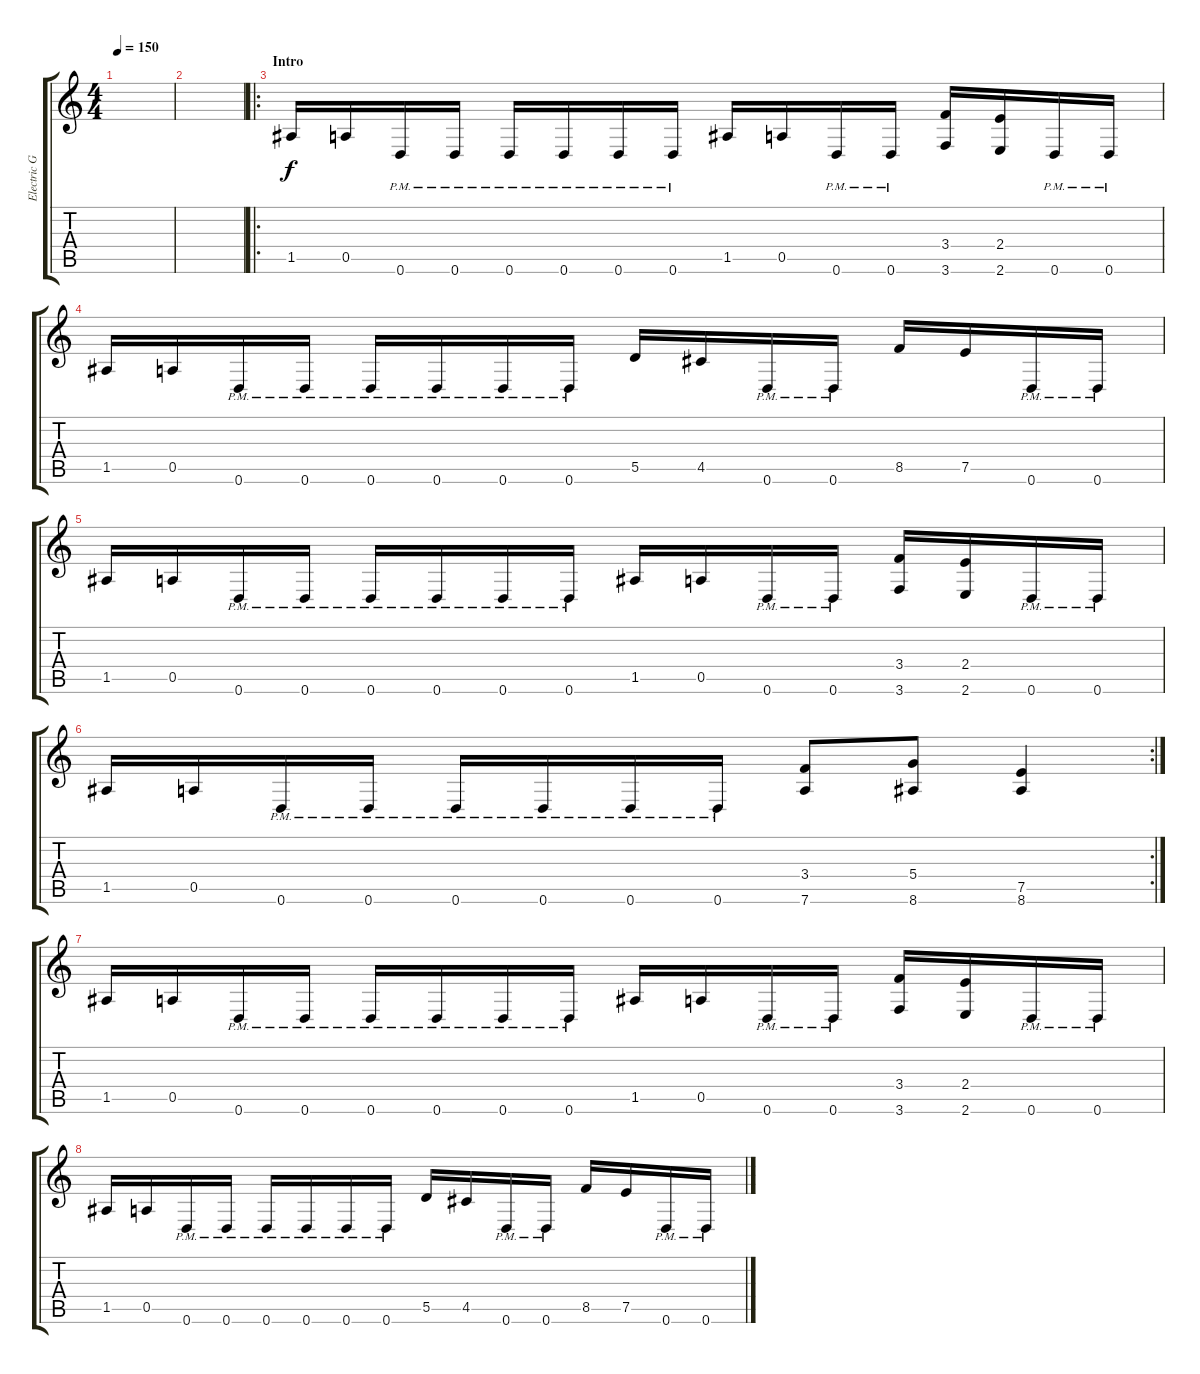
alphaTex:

\track ("Electric Guitar 1" "Electric G") {instrument distortionguitar}
\staff {score tabs}
\tuning (E4 B3 G3 D3 A2 D2) {hide}
\ts (4 4)
\tempo 150
\clef g2
\ks c
|
|
\ro
\section ("" "Intro")
1.5.16 0.5.16 0.6{pm}.16 0.6{pm}.16 0.6{pm}.16 0.6{pm}.16 0.6{pm}.16 0.6{pm}.16 1.5.16 0.5.16 0.6{pm}.16 0.6{pm}.16 (3.4 3.6).16 (2.4 2.6).16 0.6{pm}.16 0.6{pm}.16 |
1.5.16 0.5.16 0.6{pm}.16 0.6{pm}.16 0.6{pm}.16 0.6{pm}.16 0.6{pm}.16 0.6{pm}.16 5.5.16 4.5.16 0.6{pm}.16 0.6{pm}.16 8.5.16 7.5.16 0.6{pm}.16 0.6{pm}.16 |
1.5.16 0.5.16 0.6{pm}.16 0.6{pm}.16 0.6{pm}.16 0.6{pm}.16 0.6{pm}.16 0.6{pm}.16 1.5.16 0.5.16 0.6{pm}.16 0.6{pm}.16 (3.4 3.6).16 (2.4 2.6).16 0.6{pm}.16 0.6{pm}.16 |
\rc 2
1.5.16 0.5.16 0.6{pm}.16 0.6{pm}.16 0.6{pm}.16 0.6{pm}.16 0.6{pm}.16 0.6{pm}.16 (3.4 7.6).8 (5.4 8.6).8 (7.5 8.6).4 |
1.5.16 0.5.16 0.6{pm}.16 0.6{pm}.16 0.6{pm}.16 0.6{pm}.16 0.6{pm}.16 0.6{pm}.16 1.5.16 0.5.16 0.6{pm}.16 0.6{pm}.16 (3.4 3.6).16 (2.4 2.6).16 0.6{pm}.16 0.6{pm}.16 |
1.5.16 0.5.16 0.6{pm}.16 0.6{pm}.16 0.6{pm}.16 0.6{pm}.16 0.6{pm}.16 0.6{pm}.16 5.5.16 4.5.16 0.6{pm}.16 0.6{pm}.16 8.5.16 7.5.16 0.6{pm}.16 0.6{pm}.16
